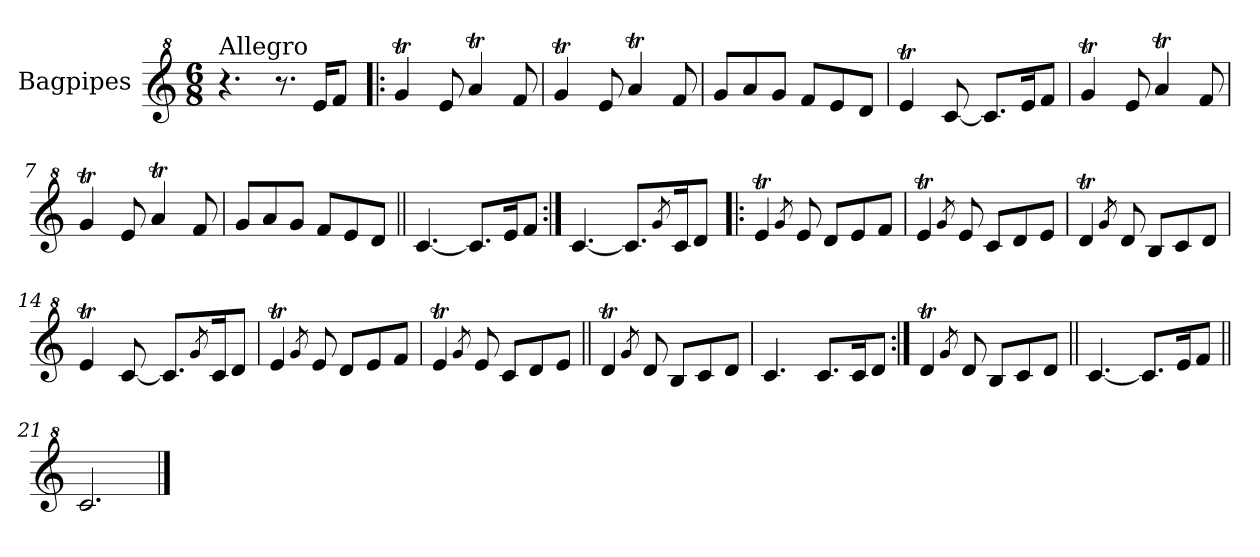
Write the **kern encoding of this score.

**kern
*part1
*staff1
*I"Bagpipes
*I'Bag
*clefG^2
*k[]
*C:
*M6/8
=1
!LO:TX:a:t=Allegro
4.r
8.r
16ee/KL
8ff/J
=2!|:
4ggT/
8ee/
4aaT/
8ff/
=3
4ggT/
8ee/
4aaT/
8ff/
=4
8gg/L
8aa/
8gg/J
8ff/L
8ee/
8dd/J
=5
4eet/
[8cc/
8.cc/L]
16ee/K
8ff/J
=6
4ggT/
8ee/
4aaT/
8ff/
=7
4ggT/
8ee/
4aaT/
8ff/
!!LO:LB:g=z
=8
8gg/L
8aa/
8gg/J
8ff/L
8ee/
8dd/J
=9||
[4.cc/
8.cc/L]
16ee/K
8ff/J
=10:|!
[4.cc/
8.cc/L]
8qgg/
16cc/K
8dd/J
=11!|:
4eet/
8qgg/
8ee/
8dd/L
8ee/
8ff/J
=12
4eet/
8qgg/
8ee/
8cc/L
8dd/
8ee/J
=13
4ddT/
8qgg/
8dd/
8b/L
8cc/
8dd/J
!!LO:LB:g=z
=14
4eet/
[8cc/
8.cc/L]
8qgg/
16cc/K
8dd/J
=15
4eet/
8qgg/
8ee/
8dd/L
8ee/
8ff/J
=16
4eet/
8qgg/
8ee/
8cc/L
8dd/
8ee/J
=17||
4ddT/
8qgg/
8dd/
8b/L
8cc/
8dd/J
=18
4.cc/
8.cc/L
16cc/K
8dd/J
=19:|!
4ddT/
8qgg/
8dd/
8b/L
8cc/
8dd/J
!!LO:LB:g=z
=20||
[4.cc/
8.cc/L]
16ee/K
8ff/J
=21||
2.cc/
==
*-
